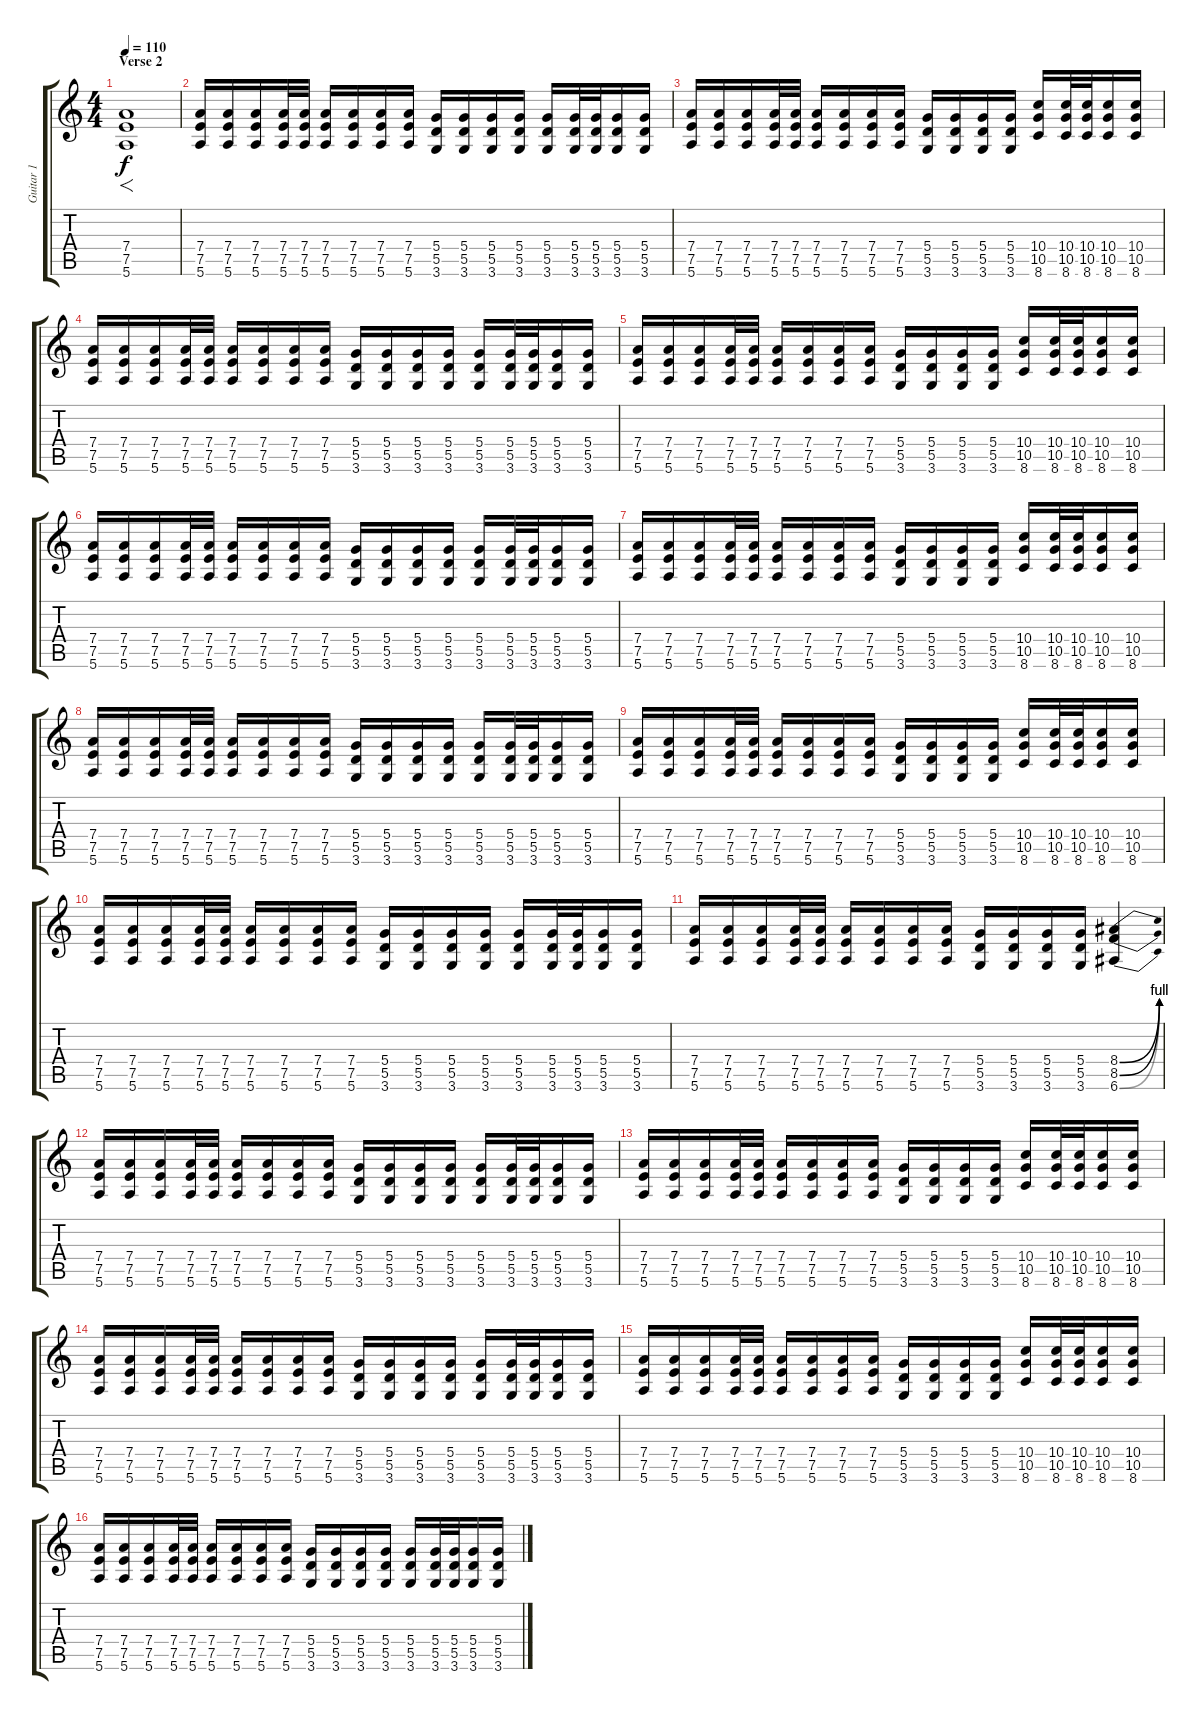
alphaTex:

\track ("Guitar 1" "Guitar 1") {instrument distortionguitar}
\staff {score tabs}
\tuning (E4 B3 G3 D3 A2 E2) {hide}
\ts (4 4)
\section ("" "Verse 2")
\tempo 110
\clef g2
\ks c
(7.4 7.5 5.6).1{f dy f volume 13 instrument distortionguitar} |
(7.4 7.5 5.6).16 (7.4 7.5 5.6).16 (7.4 7.5 5.6).16 (7.4 7.5 5.6).32 (7.4 7.5 5.6).32 (7.4 7.5 5.6).16 (7.4 7.5 5.6).16 (7.4 7.5 5.6).16 (7.4 7.5 5.6).16 (5.4 5.5 3.6).16 (5.4 5.5 3.6).16 (5.4 5.5 3.6).16 (5.4 5.5 3.6).16 (5.4 5.5 3.6).16 (5.4 5.5 3.6).32 (5.4 5.5 3.6).32 (5.4 5.5 3.6).16 (5.4 5.5 3.6).16 |
(7.4 7.5 5.6).16 (7.4 7.5 5.6).16 (7.4 7.5 5.6).16 (7.4 7.5 5.6).32 (7.4 7.5 5.6).32 (7.4 7.5 5.6).16 (7.4 7.5 5.6).16 (7.4 7.5 5.6).16 (7.4 7.5 5.6).16 (5.4 5.5 3.6).16 (5.4 5.5 3.6).16 (5.4 5.5 3.6).16 (5.4 5.5 3.6).16 (10.4 10.5 8.6).16 (10.4 10.5 8.6).32 (10.4 10.5 8.6).32 (10.4 10.5 8.6).16 (10.4 10.5 8.6).16 |
(7.4 7.5 5.6).16 (7.4 7.5 5.6).16 (7.4 7.5 5.6).16 (7.4 7.5 5.6).32 (7.4 7.5 5.6).32 (7.4 7.5 5.6).16 (7.4 7.5 5.6).16 (7.4 7.5 5.6).16 (7.4 7.5 5.6).16 (5.4 5.5 3.6).16 (5.4 5.5 3.6).16 (5.4 5.5 3.6).16 (5.4 5.5 3.6).16 (5.4 5.5 3.6).16 (5.4 5.5 3.6).32 (5.4 5.5 3.6).32 (5.4 5.5 3.6).16 (5.4 5.5 3.6).16 |
(7.4 7.5 5.6).16 (7.4 7.5 5.6).16 (7.4 7.5 5.6).16 (7.4 7.5 5.6).32 (7.4 7.5 5.6).32 (7.4 7.5 5.6).16 (7.4 7.5 5.6).16 (7.4 7.5 5.6).16 (7.4 7.5 5.6).16 (5.4 5.5 3.6).16 (5.4 5.5 3.6).16 (5.4 5.5 3.6).16 (5.4 5.5 3.6).16 (10.4 10.5 8.6).16 (10.4 10.5 8.6).32 (10.4 10.5 8.6).32 (10.4 10.5 8.6).16 (10.4 10.5 8.6).16 |
(7.4 7.5 5.6).16 (7.4 7.5 5.6).16 (7.4 7.5 5.6).16 (7.4 7.5 5.6).32 (7.4 7.5 5.6).32 (7.4 7.5 5.6).16 (7.4 7.5 5.6).16 (7.4 7.5 5.6).16 (7.4 7.5 5.6).16 (5.4 5.5 3.6).16 (5.4 5.5 3.6).16 (5.4 5.5 3.6).16 (5.4 5.5 3.6).16 (5.4 5.5 3.6).16 (5.4 5.5 3.6).32 (5.4 5.5 3.6).32 (5.4 5.5 3.6).16 (5.4 5.5 3.6).16 |
(7.4 7.5 5.6).16 (7.4 7.5 5.6).16 (7.4 7.5 5.6).16 (7.4 7.5 5.6).32 (7.4 7.5 5.6).32 (7.4 7.5 5.6).16 (7.4 7.5 5.6).16 (7.4 7.5 5.6).16 (7.4 7.5 5.6).16 (5.4 5.5 3.6).16 (5.4 5.5 3.6).16 (5.4 5.5 3.6).16 (5.4 5.5 3.6).16 (10.4 10.5 8.6).16 (10.4 10.5 8.6).32 (10.4 10.5 8.6).32 (10.4 10.5 8.6).16 (10.4 10.5 8.6).16 |
(7.4 7.5 5.6).16 (7.4 7.5 5.6).16 (7.4 7.5 5.6).16 (7.4 7.5 5.6).32 (7.4 7.5 5.6).32 (7.4 7.5 5.6).16 (7.4 7.5 5.6).16 (7.4 7.5 5.6).16 (7.4 7.5 5.6).16 (5.4 5.5 3.6).16 (5.4 5.5 3.6).16 (5.4 5.5 3.6).16 (5.4 5.5 3.6).16 (5.4 5.5 3.6).16 (5.4 5.5 3.6).32 (5.4 5.5 3.6).32 (5.4 5.5 3.6).16 (5.4 5.5 3.6).16 |
(7.4 7.5 5.6).16 (7.4 7.5 5.6).16 (7.4 7.5 5.6).16 (7.4 7.5 5.6).32 (7.4 7.5 5.6).32 (7.4 7.5 5.6).16 (7.4 7.5 5.6).16 (7.4 7.5 5.6).16 (7.4 7.5 5.6).16 (5.4 5.5 3.6).16 (5.4 5.5 3.6).16 (5.4 5.5 3.6).16 (5.4 5.5 3.6).16 (10.4 10.5 8.6).16 (10.4 10.5 8.6).32 (10.4 10.5 8.6).32 (10.4 10.5 8.6).16 (10.4 10.5 8.6).16 |
(7.4 7.5 5.6).16 (7.4 7.5 5.6).16 (7.4 7.5 5.6).16 (7.4 7.5 5.6).32 (7.4 7.5 5.6).32 (7.4 7.5 5.6).16 (7.4 7.5 5.6).16 (7.4 7.5 5.6).16 (7.4 7.5 5.6).16 (5.4 5.5 3.6).16 (5.4 5.5 3.6).16 (5.4 5.5 3.6).16 (5.4 5.5 3.6).16 (5.4 5.5 3.6).16 (5.4 5.5 3.6).32 (5.4 5.5 3.6).32 (5.4 5.5 3.6).16 (5.4 5.5 3.6).16 |
(7.4 7.5 5.6).16 (7.4 7.5 5.6).16 (7.4 7.5 5.6).16 (7.4 7.5 5.6).32 (7.4 7.5 5.6).32 (7.4 7.5 5.6).16 (7.4 7.5 5.6).16 (7.4 7.5 5.6).16 (7.4 7.5 5.6).16 (5.4 5.5 3.6).16 (5.4 5.5 3.6).16 (5.4 5.5 3.6).16 (5.4 5.5 3.6).16 (8.4{be (bend 0 0 60 4)} 8.5{be (bend 0 0 60 4)} 6.6{be (bend 0 0 60 4)}).4 |
(7.4 7.5 5.6).16 (7.4 7.5 5.6).16 (7.4 7.5 5.6).16 (7.4 7.5 5.6).32 (7.4 7.5 5.6).32 (7.4 7.5 5.6).16 (7.4 7.5 5.6).16 (7.4 7.5 5.6).16 (7.4 7.5 5.6).16 (5.4 5.5 3.6).16 (5.4 5.5 3.6).16 (5.4 5.5 3.6).16 (5.4 5.5 3.6).16 (5.4 5.5 3.6).16 (5.4 5.5 3.6).32 (5.4 5.5 3.6).32 (5.4 5.5 3.6).16 (5.4 5.5 3.6).16 |
(7.4 7.5 5.6).16 (7.4 7.5 5.6).16 (7.4 7.5 5.6).16 (7.4 7.5 5.6).32 (7.4 7.5 5.6).32 (7.4 7.5 5.6).16 (7.4 7.5 5.6).16 (7.4 7.5 5.6).16 (7.4 7.5 5.6).16 (5.4 5.5 3.6).16 (5.4 5.5 3.6).16 (5.4 5.5 3.6).16 (5.4 5.5 3.6).16 (10.4 10.5 8.6).16 (10.4 10.5 8.6).32 (10.4 10.5 8.6).32 (10.4 10.5 8.6).16 (10.4 10.5 8.6).16 |
(7.4 7.5 5.6).16 (7.4 7.5 5.6).16 (7.4 7.5 5.6).16 (7.4 7.5 5.6).32 (7.4 7.5 5.6).32 (7.4 7.5 5.6).16 (7.4 7.5 5.6).16 (7.4 7.5 5.6).16 (7.4 7.5 5.6).16 (5.4 5.5 3.6).16 (5.4 5.5 3.6).16 (5.4 5.5 3.6).16 (5.4 5.5 3.6).16 (5.4 5.5 3.6).16 (5.4 5.5 3.6).32 (5.4 5.5 3.6).32 (5.4 5.5 3.6).16 (5.4 5.5 3.6).16 |
(7.4 7.5 5.6).16 (7.4 7.5 5.6).16 (7.4 7.5 5.6).16 (7.4 7.5 5.6).32 (7.4 7.5 5.6).32 (7.4 7.5 5.6).16 (7.4 7.5 5.6).16 (7.4 7.5 5.6).16 (7.4 7.5 5.6).16 (5.4 5.5 3.6).16 (5.4 5.5 3.6).16 (5.4 5.5 3.6).16 (5.4 5.5 3.6).16 (10.4 10.5 8.6).16 (10.4 10.5 8.6).32 (10.4 10.5 8.6).32 (10.4 10.5 8.6).16 (10.4 10.5 8.6).16 |
(7.4 7.5 5.6).16 (7.4 7.5 5.6).16 (7.4 7.5 5.6).16 (7.4 7.5 5.6).32 (7.4 7.5 5.6).32 (7.4 7.5 5.6).16 (7.4 7.5 5.6).16 (7.4 7.5 5.6).16 (7.4 7.5 5.6).16 (5.4 5.5 3.6).16 (5.4 5.5 3.6).16 (5.4 5.5 3.6).16 (5.4 5.5 3.6).16 (5.4 5.5 3.6).16 (5.4 5.5 3.6).32 (5.4 5.5 3.6).32 (5.4 5.5 3.6).16 (5.4 5.5 3.6).16
